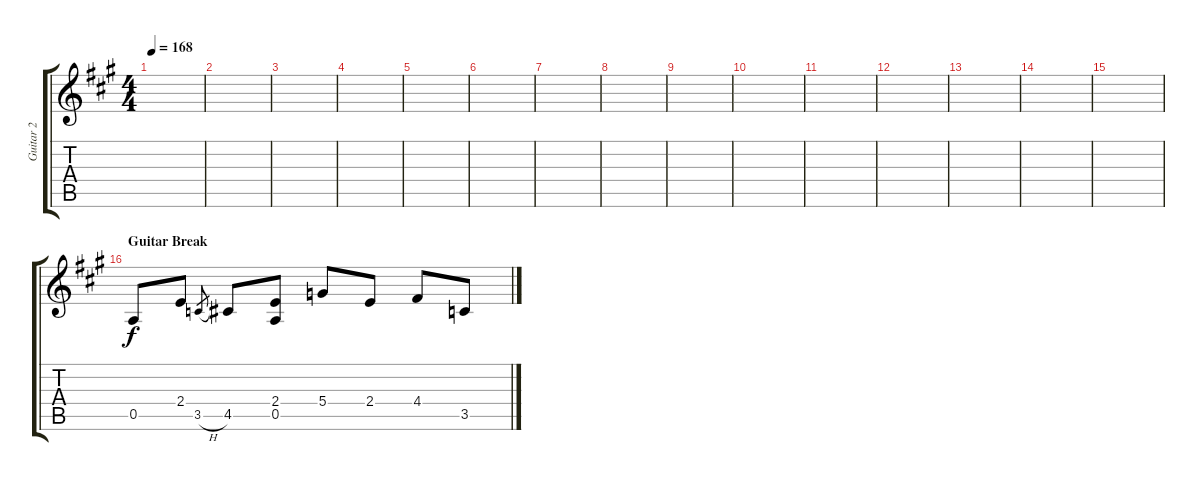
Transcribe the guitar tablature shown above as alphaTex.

\track ("Guitar 2" "Guitar 2") {instrument distortionguitar}
\staff {score tabs}
\tuning (E4 B3 G3 D3 A2 E2) {hide}
\ts (4 4)
\tempo 168
\clef g2
\ks a
|
|
|
|
|
|
|
|
|
|
|
|
|
|
|
\section ("" "Guitar Break")
0.5.8 2.4.8 3.5{h}.8{gr} 4.5.8 (2.4 0.5).8 5.4.8 2.4.8 4.4.8 3.5.8
